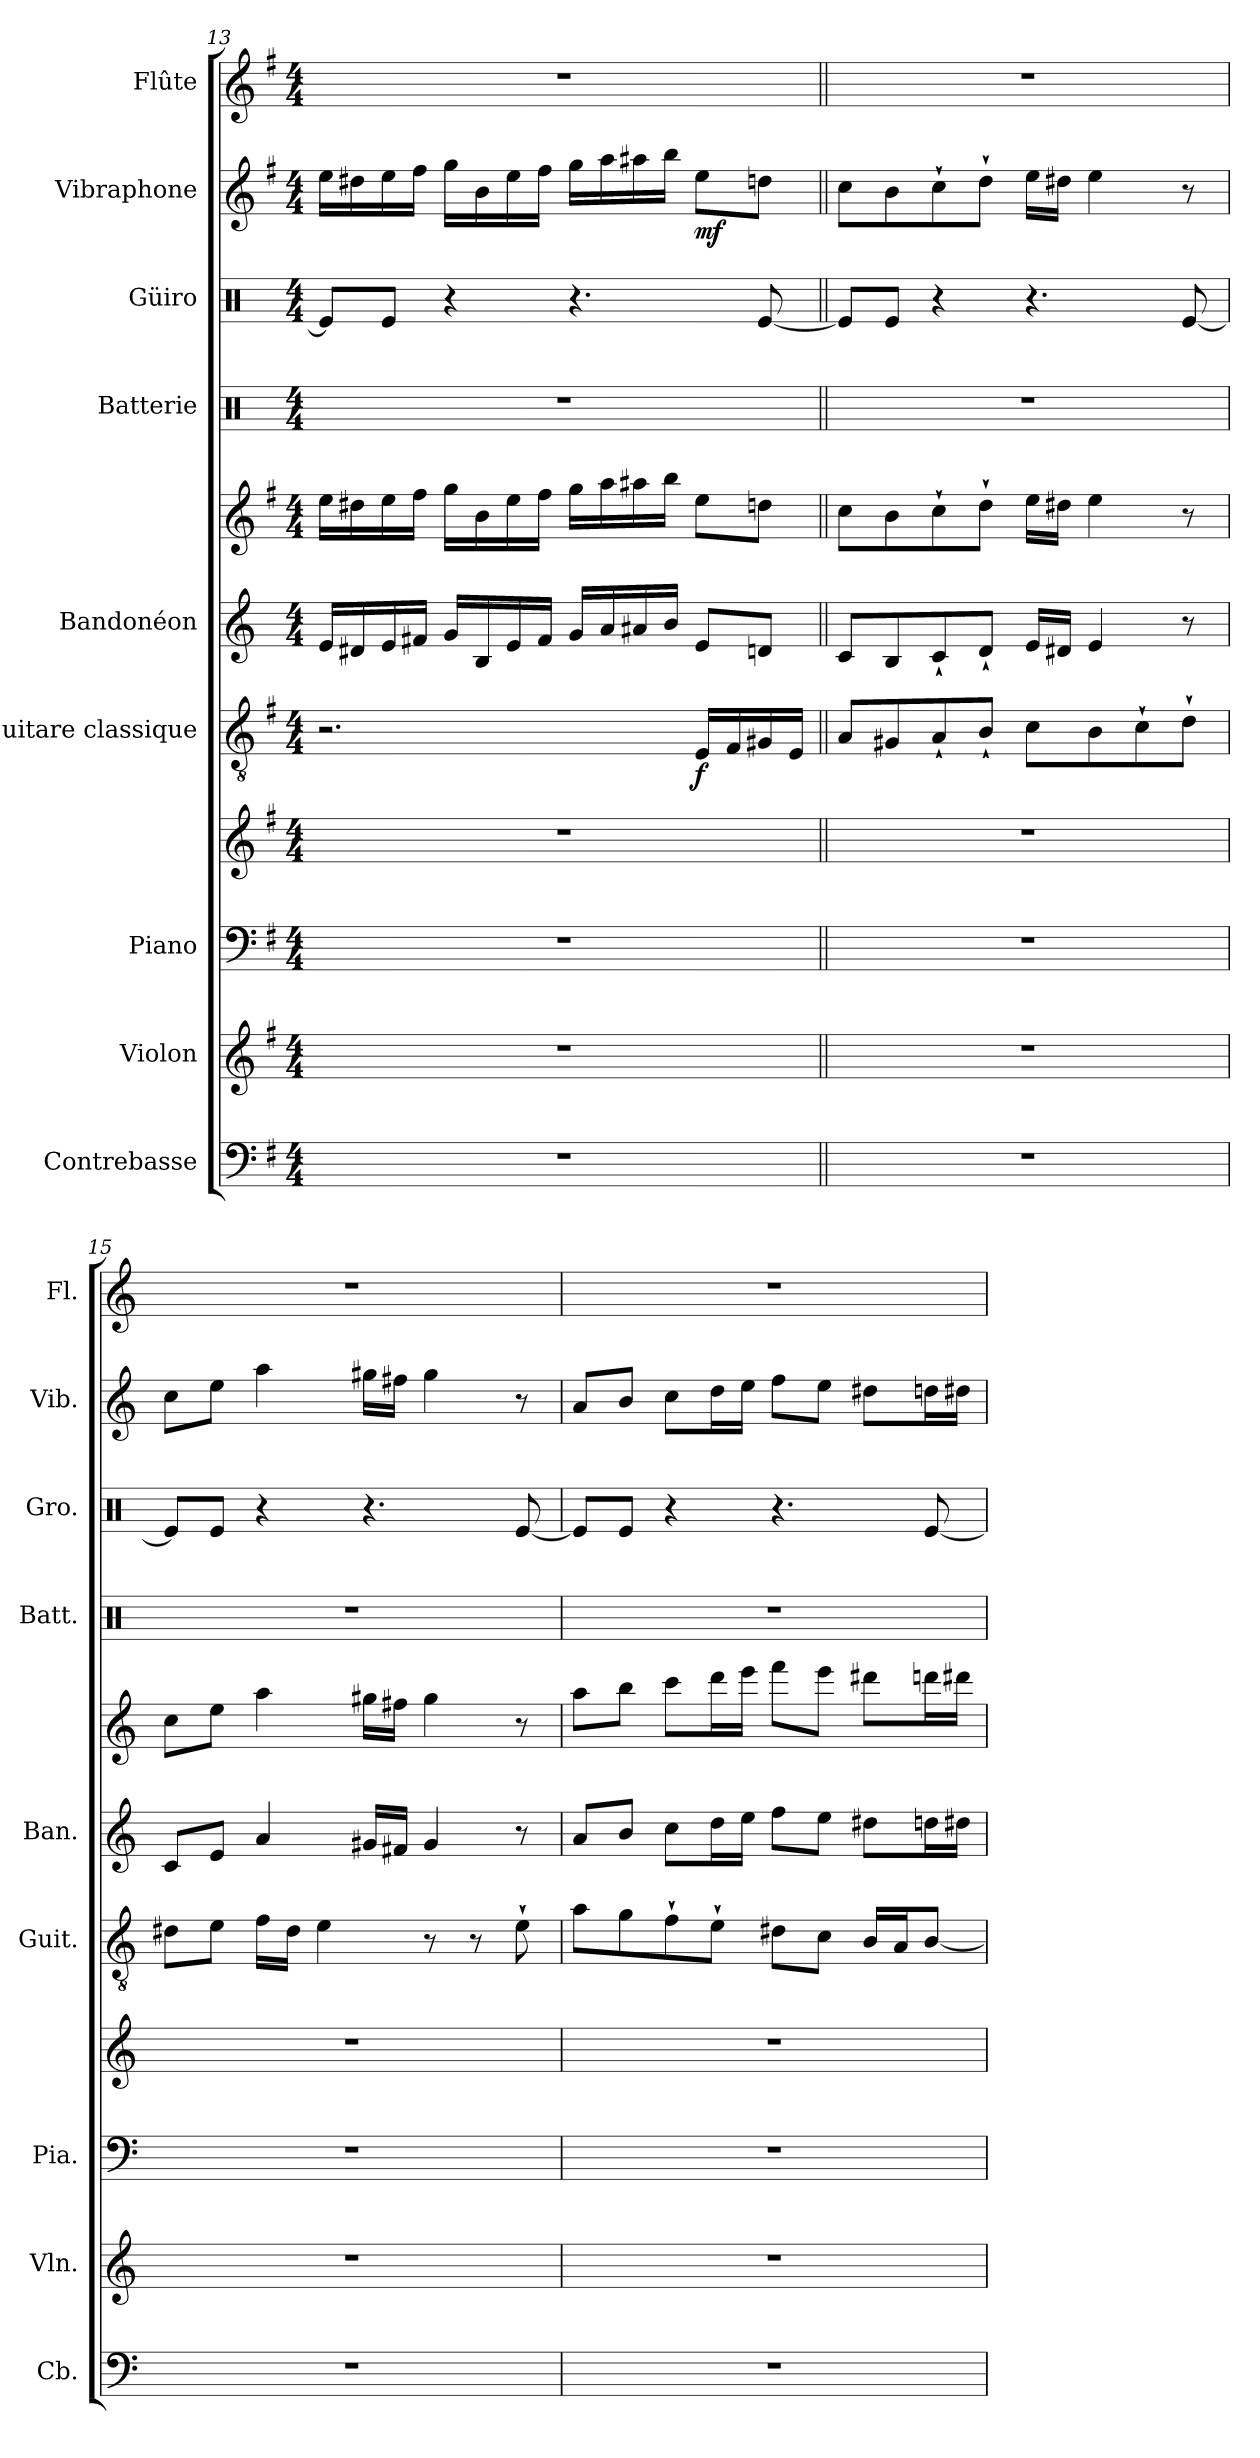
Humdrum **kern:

**kern	**kern	**kern	**kern	**kern	**dynam	**kern	**kern	**dynam	**kern	**kern	**kern	**dynam	**kern
*part9	*part8	*part7	*part7	*part6	*part6	*part5	*part5	*part5	*part4	*part3	*part2	*part2	*part1
*staff11	*staff10	*staff9	*staff8	*staff7	*staff7	*staff6	*staff5	*staff5/6	*staff4	*staff3	*staff2	*staff2	*staff1
*I"Contrebasse	*I"Violon	*I"Piano	*	*I"Guitare classique	*	*I"Bandonéon	*	*	*I"Batterie	*I"Güiro	*I"Vibraphone	*	*I"Flûte
*I'Cb.	*I'Vln.	*I'Pia.	*	*I'Guit.	*	*I'Ban.	*	*	*I'Batt.	*I'Gro.	*I'Vib.	*	*I'Fl.
*clefF4	*clefG2	*clefF4	*clefG2	*clefGv2	*	*clefG2	*clefG2	*	*clefX	*clefX	*clefG2	*	*clefG2
*ITrd7c12	*	*	*	*	*	*	*	*	*	*	*	*	*
*k[f#]	*k[f#]	*k[f#]	*k[f#]	*k[f#]	*	*	*k[f#]	*	*k[]	*k[]	*k[f#]	*	*k[f#]
*M4/4	*M4/4	*M4/4	*M4/4	*M4/4	*	*M4/4	*M4/4	*	*M4/4	*M4/4	*M4/4	*	*M4/4
=13	=13	=13	=13	=13	=13	=13	=13	=13	=13	=13	=13	=13	=13
1r	1r	1r	1r	2.r	.	16e/LL	16ee\LL	.	1r	8Re/L]	16ee\LL	.	1r
.	.	.	.	.	.	16d#X/	16dd#X\	.	.	.	16dd#X\	.	.
.	.	.	.	.	.	16e/	16ee\	.	.	8Re/J	16ee\	.	.
.	.	.	.	.	.	16f#X/JJ	16ff#\JJ	.	.	.	16ff#\JJ	.	.
.	.	.	.	.	.	16g/LL	16gg\LL	.	.	4r	16gg\LL	.	.
.	.	.	.	.	.	16B/	16b\	.	.	.	16b\	.	.
.	.	.	.	.	.	16e/	16ee\	.	.	.	16ee\	.	.
.	.	.	.	.	.	16f#/JJ	16ff#\JJ	.	.	.	16ff#\JJ	.	.
.	.	.	.	.	.	16g/LL	16gg\LL	.	.	4.r	16gg\LL	.	.
.	.	.	.	.	.	16a/	16aa\	.	.	.	16aa\	.	.
.	.	.	.	.	.	16a#X/	16aa#X\	.	.	.	16aa#X\	.	.
.	.	.	.	.	.	16b/JJ	16bb\JJ	.	.	.	16bb\JJ	.	.
!	!	!	!	!	!LO:DY:b	!	!	!LO:DY:b=2	!	!	!	!	!
!	!	!	!	!	!	!	!	!LO:DY:n=1:b	!	!	!	!LO:DY:b	!
.	.	.	.	16E/LL	f	8e/L	8ee\L	mf mf	.	.	8ee\L	mf	.
.	.	.	.	16F#/	.	.	.	.	.	.	.	.	.
.	.	.	.	16G#X/	.	8dn/J	8ddn\J	.	.	[8Re/	8ddn\J	.	.
.	.	.	.	16E/JJ	.	.	.	.	.	.	.	.	.
=14||	=14||	=14||	=14||	=14||	=14||	=14||	=14||	=14||	=14||	=14||	=14||	=14||	=14||
*k[]	*k[]	*k[]	*k[]	*k[]	*	*k[]	*k[]	*	*	*	*k[]	*	*k[]
1r	1r	1r	1r	8A/L	.	8c/L	8cc\L	.	1r	8Re/L]	8cc\L	.	1r
.	.	.	.	8G#X/	.	8B/	8b\	.	.	8Re/J	8b\	.	.
.	.	.	.	8A`/	.	8c`/	8cc`\	.	.	4r	8cc`\	.	.
.	.	.	.	8B`/J	.	8d`/J	8dd`\J	.	.	.	8dd`\J	.	.
.	.	.	.	8c\L	.	16e/LL	16ee\LL	.	.	4.r	16ee\LL	.	.
.	.	.	.	.	.	16d#X/JJ	16dd#X\JJ	.	.	.	16dd#X\JJ	.	.
.	.	.	.	8B\	.	4e/	4ee\	.	.	.	4ee\	.	.
.	.	.	.	8c`\	.	.	.	.	.	.	.	.	.
.	.	.	.	8d`\J	.	8r	8r	.	.	[8Re/	8r	.	.
=15	=15	=15	=15	=15	=15	=15	=15	=15	=15	=15	=15	=15	=15
1r	1r	1r	1r	8d#X\L	.	8c/L	8cc\L	.	1r	8Re/L]	8cc\L	.	1r
.	.	.	.	8e\J	.	8e/J	8ee\J	.	.	8Re/J	8ee\J	.	.
.	.	.	.	16f\LL	.	4a/	4aa\	.	.	4r	4aa\	.	.
.	.	.	.	16d#\JJ	.	.	.	.	.	.	.	.	.
.	.	.	.	4e\	.	.	.	.	.	.	.	.	.
.	.	.	.	.	.	16g#X/LL	16gg#X\LL	.	.	4.r	16gg#X\LL	.	.
.	.	.	.	.	.	16f#X/JJ	16ff#X\JJ	.	.	.	16ff#X\JJ	.	.
.	.	.	.	8r	.	4g#/	4gg#\	.	.	.	4gg#\	.	.
.	.	.	.	8r	.	.	.	.	.	.	.	.	.
.	.	.	.	8e`\	.	8r	8r	.	.	[8Re/	8r	.	.
=16	=16	=16	=16	=16	=16	=16	=16	=16	=16	=16	=16	=16	=16
1r	1r	1r	1r	8a\L	.	8a/L	8aa\L	.	1r	8Re/L]	8a/L	.	1r
.	.	.	.	8g\	.	8b/J	8bb\J	.	.	8Re/J	8b/J	.	.
.	.	.	.	8f`\	.	8cc\L	8ccc\L	.	.	4r	8cc\L	.	.
.	.	.	.	8e`\J	.	16dd\L	16ddd\L	.	.	.	16dd\L	.	.
.	.	.	.	.	.	16ee\JJ	16eee\JJ	.	.	.	16ee\JJ	.	.
.	.	.	.	8d#X\L	.	8ff\L	8fff\L	.	.	4.r	8ff\L	.	.
.	.	.	.	8c\J	.	8ee\J	8eee\J	.	.	.	8ee\J	.	.
.	.	.	.	16B/LL	.	8dd#X\L	8ddd#X\L	.	.	.	8dd#X\L	.	.
.	.	.	.	16A/J	.	.	.	.	.	.	.	.	.
.	.	.	.	[8B/J	.	16ddn\L	16dddn\L	.	.	[8Re/	16ddn\L	.	.
.	.	.	.	.	.	16dd#X\JJ	16ddd#X\JJ	.	.	.	16dd#X\JJ	.	.
=	=	=	=	=	=	=	=	=	=	=	=	=	=
*-	*-	*-	*-	*-	*-	*-	*-	*-	*-	*-	*-	*-	*-
